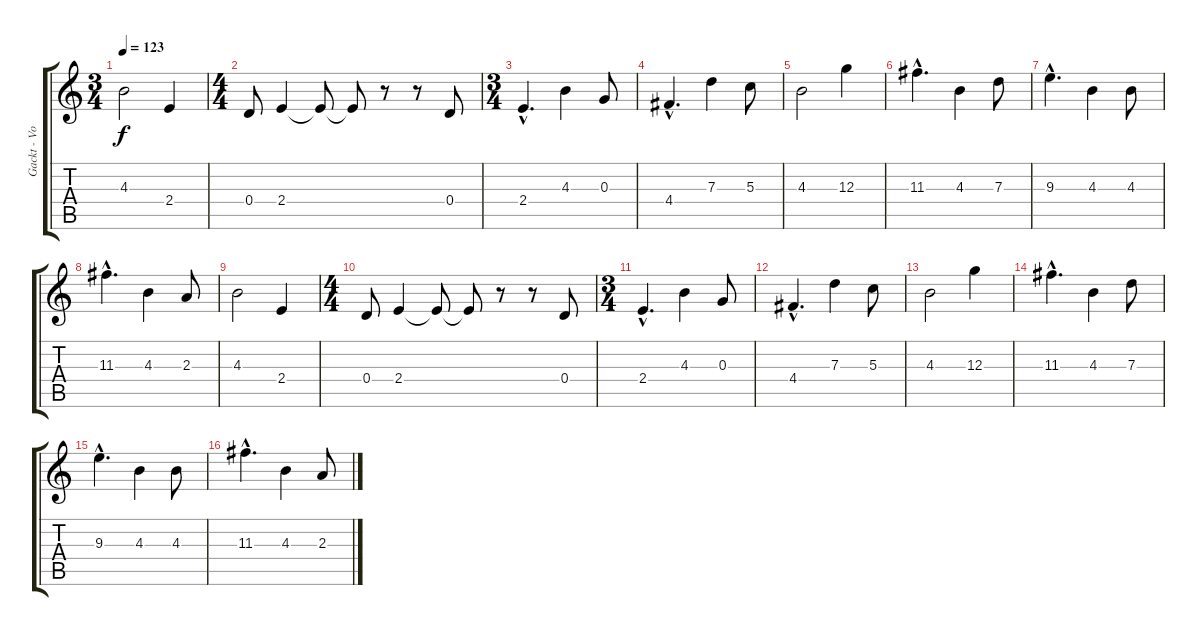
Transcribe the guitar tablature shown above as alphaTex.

\track ("Gackt - Vocal" "Gackt - Vo") {instrument flute}
\staff {score tabs}
\tuning (E5 B4 G4 D4 A3 E3) {hide}
\ts (3 4)
\tempo 123
\clef g2
\ks c
4.3.2{dy f} 2.4.4 |
\ts (4 4)
0.4.8 2.4.4 2.4{t}.8 2.4{t}.8 r.8 r.8 0.4.8 |
\ts (3 4)
2.4{hac}.4{d} 4.3.4 0.3.8 |
4.4{hac}.4{d} 7.3.4 5.3.8 |
4.3.2 12.3.4 |
11.3{hac}.4{d} 4.3.4 7.3.8 |
9.3{hac}.4{d} 4.3.4 4.3.8 |
11.3{hac}.4{d} 4.3.4 2.3.8 |
4.3.2 2.4.4 |
\ts (4 4)
0.4.8 2.4.4 2.4{t}.8 2.4{t}.8 r.8 r.8 0.4.8 |
\ts (3 4)
2.4{hac}.4{d} 4.3.4 0.3.8 |
4.4{hac}.4{d} 7.3.4 5.3.8 |
4.3.2 12.3.4 |
11.3{hac}.4{d} 4.3.4 7.3.8 |
9.3{hac}.4{d} 4.3.4 4.3.8 |
11.3{hac}.4{d} 4.3.4 2.3.8
